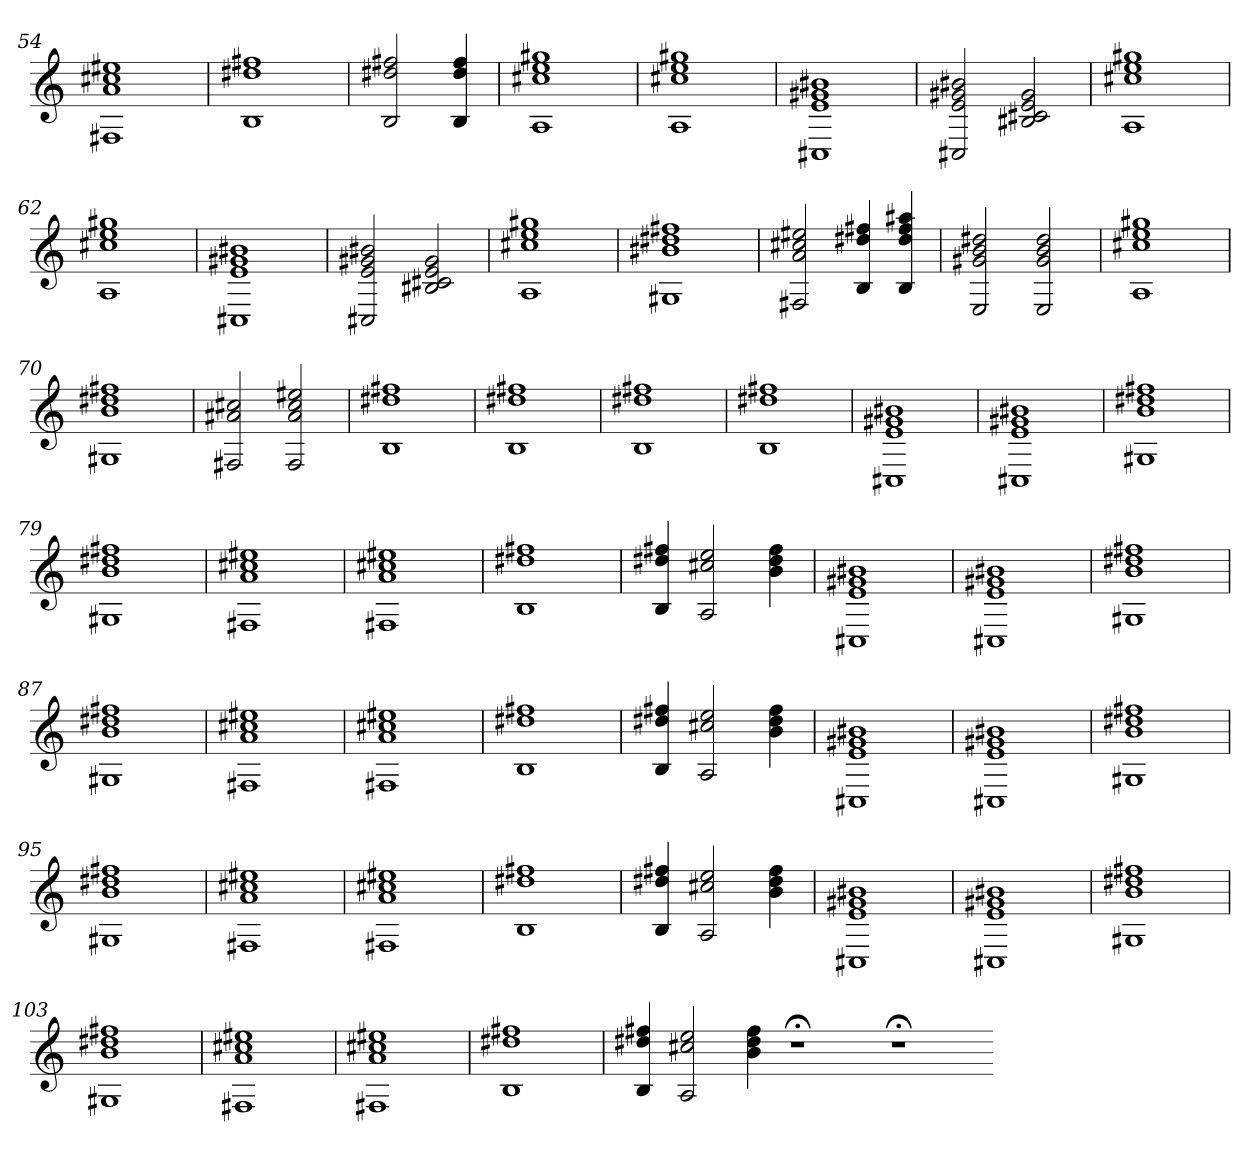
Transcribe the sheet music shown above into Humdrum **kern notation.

**kern
*part1
*staff1
=54
1F#X 1a 1cc#X 1ee#X
=55
1B 1dd#X 1ff#X
=56
2B 2dd#X 2ff#X
4B 4dd# 4ff#
=57
1A 1cc#X 1ee 1gg#X
=58
1A 1cc#X 1ee 1gg#X
=59
1C#X 1e 1g#X 1b#X
=60
2C#X 2e 2g#X 2b#X
2B#X 2c#X 2e 2g#
=61
1A 1cc#X 1ee 1gg#X
=62
1A 1cc#X 1ee 1gg#X
=63
1C#X 1e 1g#X 1b#X
=64
2C#X 2e 2g#X 2b#X
2B#X 2c#X 2e 2g#
=65
1A 1cc#X 1ee 1gg#X
=66
1G#X 1b#X 1dd#X 1ff#X
=67
2F#X 2a 2cc#X 2ee#X
4B 4dd#X 4ff#X
4B 4dd# 4ff# 4aa#X
=68
2E 2g#X 2b 2dd#X
2E 2g# 2b 2dd#
=69
1A 1cc#X 1ee 1gg#X
=70
1G#X 1b 1dd#X 1ff#X
=71
2F#X 2a#X 2cc#X
2F# 2a# 2cc# 2ee#X
=72
1B 1dd#X 1ff#X
=73
1B 1dd#X 1ff#X
=74
1B 1dd#X 1ff#X
=75
1B 1dd#X 1ff#X
=76
1C#X 1e 1g#X 1b#X
=77
1C#X 1e 1g#X 1b#X
=78
1G#X 1b 1dd#X 1ff#X
=79
1G#X 1b 1dd#X 1ff#X
=80
1F#X 1a 1cc#X 1ee#X
=81
1F#X 1a 1cc#X 1ee#X
=82
1B 1dd#X 1ff#X
=83
4B 4dd#X 4ff#X
2A 2cc#X 2ee
4b 4dd# 4ff#
=84
1C#X 1e 1g#X 1b#X
=85
1C#X 1e 1g#X 1b#X
=86
1G#X 1b 1dd#X 1ff#X
=87
1G#X 1b 1dd#X 1ff#X
=88
1F#X 1a 1cc#X 1ee#X
=89
1F#X 1a 1cc#X 1ee#X
=90
1B 1dd#X 1ff#X
=91
4B 4dd#X 4ff#X
2A 2cc#X 2ee
4b 4dd# 4ff#
=92
1C#X 1e 1g#X 1b#X
=93
1C#X 1e 1g#X 1b#X
=94
1G#X 1b 1dd#X 1ff#X
=95
1G#X 1b 1dd#X 1ff#X
=96
1F#X 1a 1cc#X 1ee#X
=97
1F#X 1a 1cc#X 1ee#X
=98
1B 1dd#X 1ff#X
=99
4B 4dd#X 4ff#X
2A 2cc#X 2ee
4b 4dd# 4ff#
=100
1C#X 1e 1g#X 1b#X
=101
1C#X 1e 1g#X 1b#X
=102
1G#X 1b 1dd#X 1ff#X
=103
1G#X 1b 1dd#X 1ff#X
=104
1F#X 1a 1cc#X 1ee#X
=105
1F#X 1a 1cc#X 1ee#X
=106
1B 1dd#X 1ff#X
=107
4B 4dd#X 4ff#X
2A 2cc#X 2ee
4b 4dd# 4ff#
1r;<
1r;<
=-
*-
